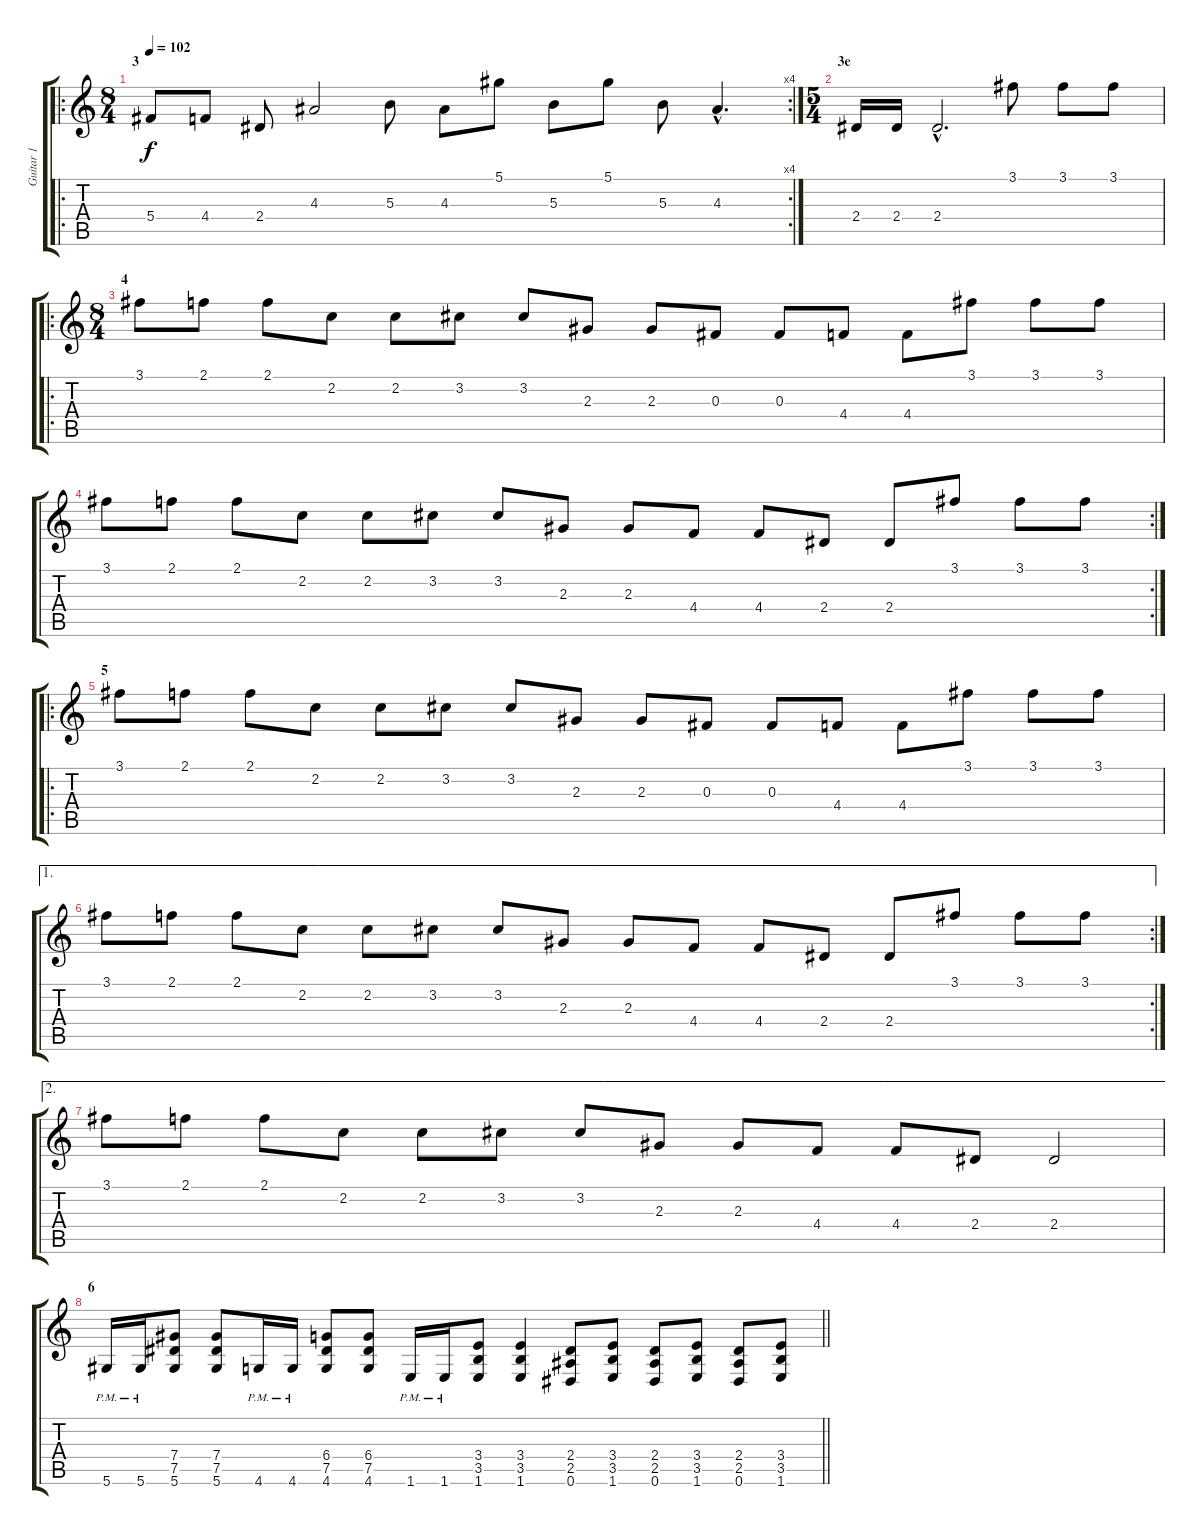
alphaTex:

\track ("Guitar 1" "Guitar 1") {instrument distortionguitar}
\staff {score tabs}
\tuning (Eb4 Bb3 Gb3 Db3 Ab2 Eb2) {hide}
\ro
\rc 4
\ts (8 4)
\section ("" "3")
\tempo 102
\clef g2
\ks c
5.4.8{dy f} 4.4.8 2.4.8 4.3.2 5.3.8 4.3.8 5.1.8 5.3.8 5.1.8 5.3.8 4.3{hac}.4{d} |
\ts (5 4)
\section ("" "3e")
2.4.16 2.4.16 2.4{hac}.2{d} 3.1.8 3.1.8 3.1.8 |
\ro
\ts (8 4)
\section ("" "4")
3.1.8 2.1.8 2.1.8 2.2.8 2.2.8 3.2.8 3.2.8 2.3.8 2.3.8 0.3.8 0.3.8 4.4.8 4.4.8 3.1.8 3.1.8 3.1.8 |
\rc 2
3.1.8 2.1.8 2.1.8 2.2.8 2.2.8 3.2.8 3.2.8 2.3.8 2.3.8 4.4.8 4.4.8 2.4.8 2.4.8 3.1.8 3.1.8 3.1.8 |
\ro
\section ("" "5")
3.1.8 2.1.8 2.1.8 2.2.8 2.2.8 3.2.8 3.2.8 2.3.8 2.3.8 0.3.8 0.3.8 4.4.8 4.4.8 3.1.8 3.1.8 3.1.8 |
\ae 1
\rc 2
3.1.8 2.1.8 2.1.8 2.2.8 2.2.8 3.2.8 3.2.8 2.3.8 2.3.8 4.4.8 4.4.8 2.4.8 2.4.8 3.1.8 3.1.8 3.1.8 |
\ae 2
3.1.8 2.1.8 2.1.8 2.2.8 2.2.8 3.2.8 3.2.8 2.3.8 2.3.8 4.4.8 4.4.8 2.4.8 2.4.2 |
\section ("" "6")
\barLineRight lightlight
5.6{pm}.16 5.6{pm}.16 (7.4 7.5 5.6).8 (7.4 7.5 5.6).8 4.6{pm}.16 4.6{pm}.16 (6.4 7.5 4.6).8 (6.4 7.5 4.6).8 1.6{pm}.16 1.6{pm}.16 (3.4 3.5 1.6).8 (3.4 3.5 1.6).4 (2.4 2.5 0.6).8 (3.4 3.5 1.6).8 (2.4 2.5 0.6).8 (3.4 3.5 1.6).8 (2.4 2.5 0.6).8 (3.4 3.5 1.6).8
